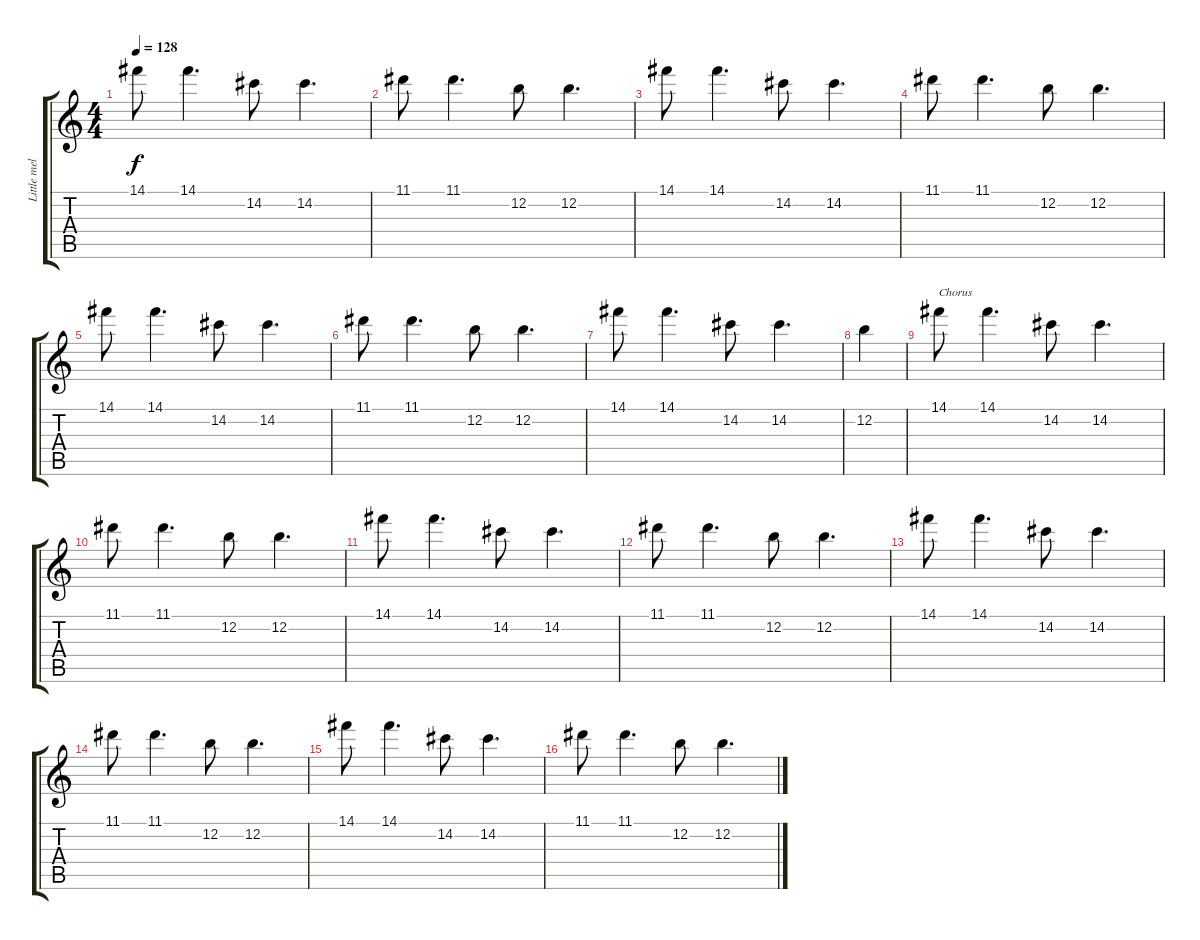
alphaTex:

\track ("Little melody thing" "Little mel") {instrument acousticguitarnylon}
\staff {score tabs}
\tuning (E4 B3 G3 D3 A2 D2) {hide}
\ts (4 4)
\tempo 128
\clef g2
\ks c
14.1.8{dy f} 14.1.4{d} 14.2.8 14.2.4{d} |
11.1.8 11.1.4{d} 12.2.8 12.2.4{d} |
14.1.8 14.1.4{d} 14.2.8 14.2.4{d} |
11.1.8 11.1.4{d} 12.2.8 12.2.4{d} |
14.1.8 14.1.4{d} 14.2.8 14.2.4{d} |
11.1.8 11.1.4{d} 12.2.8 12.2.4{d} |
14.1.8 14.1.4{d} 14.2.8 14.2.4{d} |
12.2.4 |
14.1.8{txt "Chorus"} 14.1.4{d} 14.2.8 14.2.4{d} |
11.1.8 11.1.4{d} 12.2.8 12.2.4{d} |
14.1.8 14.1.4{d} 14.2.8 14.2.4{d} |
11.1.8 11.1.4{d} 12.2.8 12.2.4{d} |
14.1.8 14.1.4{d} 14.2.8 14.2.4{d} |
11.1.8 11.1.4{d} 12.2.8 12.2.4{d} |
14.1.8 14.1.4{d} 14.2.8 14.2.4{d} |
11.1.8 11.1.4{d} 12.2.8 12.2.4{d}
